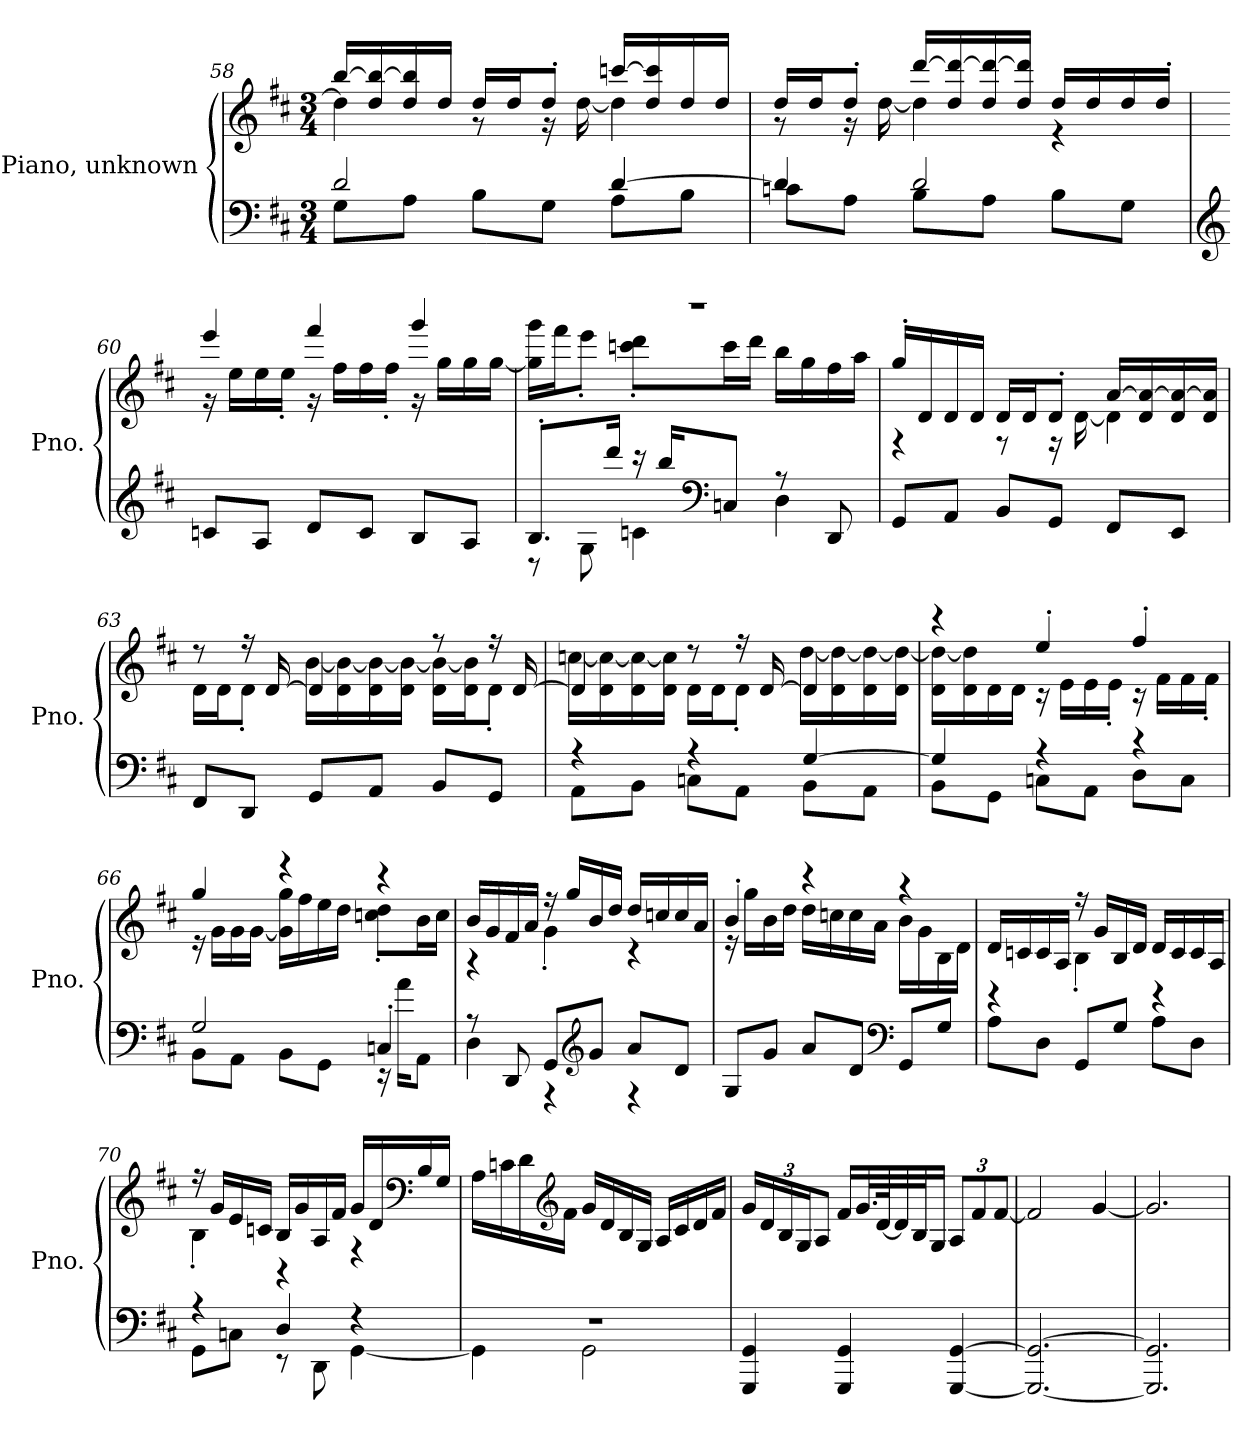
**kern	**kern
*part1	*part1
*staff2	*staff1
*I"Piano, unknown	*
*I'Pno.	*
*clefF4	*clefG2
*k[f#c#]	*k[f#c#]
*M3/4	*M3/4
=58	=58
*^	*^
2d/	8G\L	[16bb/LL	4dd\]
.	.	16dd/ 16bb/_	.
.	8A\J	16dd/ 16bb/]	.
.	.	16dd/JJ	.
.	8B\L	16dd/LL	8r
.	.	16dd/J	.
.	8G\J	8dd'/J	16r
.	.	.	[16dd\
[4d/	8A\L	[16cccn/LL	4dd\]
.	.	16dd/ 16ccc/]	.
.	8B\J	16dd/	.
.	.	16dd/JJ	.
=59	=59	=59	=59
4d/]	8cn\L	16dd/LL	8r
.	.	16dd/J	.
.	8A\J	8dd'/J	16r
.	.	.	[16dd\
2d/	8B\L	[16ddd/LL	4dd\]
.	.	16dd/ 16ddd/_	.
.	8A\J	16dd/ 16ddd/_	.
.	.	16dd/ 16ddd/]JJ	.
.	8B\L	16dd/LL	4r
.	.	16dd/	.
.	8G\J	16dd/	.
.	.	16dd'/JJ	.
*v	*v	*	*
!!LO:LB:g=z	!!
=60	=60	=60
*clefG2	*	*
8cn/L	4eee/	16r
.	.	16ee\LL
8A/J	.	16ee\
.	.	16ee'\JJ
8d/L	4fff#/	16r
.	.	16ff#\LL
8c/J	.	16ff#\
.	.	16ff#'\JJ
8B/L	4ggg/	16r
.	.	16gg\LL
8A/J	.	16gg\
.	.	[16gg\JJ
=61	=61	=61
*^	*	*
8.B'/L	8r	2.r	16gg\] 16ggg\LL
.	.	.	16fff#\J
.	8G\	.	8eee'\J
16ddd/Jk	.	.	.
16r	4cn\	.	8cccn\' 8ddd\'L
16bb/KL	.	.	.
*clefF4	*	*	*
8Cn/J	.	.	16ccc\L
.	.	.	16ddd\JJ
8r	4D\	.	16bb\LL
.	.	.	16gg\
8DD/	.	.	16ff#\
.	.	.	16aa\JJ
*v	*v	*	*
=62	=62	=62
8GG/L	16gg'/LL	4r
.	16d/	.
8AA/J	16d/	.
.	16d/JJ	.
8BB/L	16d/LL	8r
.	16d/J	.
8GG/J	8d'/J	16r
.	.	[16d\
8FF#/L	[16a/LL	4d\]
.	16d/ 16a/_	.
8EE/J	16d/ 16a/_	.
.	16d/ 16a/]JJ	.
!!LO:LB:g=z	!!
=63	=63	=63
8FF#/L	8r	16d\LL
.	.	16d\J
8DD/J	16r	8d'\J
.	[16d/	.
8GG/L	4d/]	[16b\LL
.	.	16d\ 16b\_
8AA/J	.	16d\ 16b\_
.	.	16d\ 16b\_JJ
8BB/L	8r	16d\ 16b\_LL
.	.	16d\ 16b\]J
8GG/J	16r	8d'\J
.	[16d/	.
=64	=64	=64
*^	*	*
4r	8AA\L	4d/]	[16ccn\LL
.	.	.	16d\ 16cc\_
.	8BB\J	.	16d\ 16cc\_
.	.	.	16d\ 16cc\]JJ
4r	8Cn\L	8r	16d\LL
.	.	.	16d\J
.	8AA\J	16r	8d'\J
.	.	[16d/	.
[4G/	8BB\L	4d/]	[16dd\LL
.	.	.	16d\ 16dd\_
.	8AA\J	.	16d\ 16dd\_
.	.	.	16d\ 16dd\_JJ
!!LO:LB:g=z	!!
=65	=65	=65	=65
4G/]	8BB\L	4r	16d\ 16dd\_LL
.	.	.	16d\ 16dd\]
.	8GG\J	.	16d\
.	.	.	16d\JJ
4r	8Cn\L	4ee'/	16r
.	.	.	16e\LL
.	8AA\J	.	16e\
.	.	.	16e'\JJ
4r	8D\L	4ff#'/	16r
.	.	.	16f#\LL
.	8C\J	.	16f#\
.	.	.	16f#'\JJ
=66	=66	=66	=66
2G/	8BB\L	4gg/	16r
.	.	.	16g\LL
.	8AA\J	.	16g\
.	.	.	[16g\JJ
.	8BB\L	4r	16g\] 16gg\LL
.	.	.	16ff#\
.	8GG\J	.	16ee\
.	.	.	16dd\JJ
4Cn'/	16r	4r	8ccn\' 8dd\'L
.	16a\KL	.	.
.	8AA\J	.	16b\L
.	.	.	16cc\JJ
=67	=67	=67	=67
8r	4D\	16b/LL	4r
.	.	16g/	.
8DD/	.	16f#/	.
.	.	16a/JJ	.
8GG/L	4r	16r	4g'\
.	.	16gg/LL	.
*clefG2	*	*	*
8g/J	.	16b/	.
.	.	16dd/JJ	.
8a/L	4r	16dd/LL	4r
.	.	16ccn/	.
8d/J	.	16cc/	.
.	.	16a/JJ	.
*v	*v	*	*
!!LO:PB:g=z	!!
=68	=68	=68
8G/L	4b'/	16r
.	.	16gg\LL
8g/J	.	16b\
.	.	16dd\JJ
8a/L	4r	16dd\LL
.	.	16ccn\
8d/J	.	16cc\
.	.	16a\JJ
*clefF4	*	*
8GG/L	4r	16b\LL
.	.	16g\
8G/J	.	16B\
.	.	16d\JJ
=69	=69	=69
8A\L	16d/LL	4r
.	16cn/	.
8D\J	16c/	.
.	16A/JJ	.
8GG/L	16r	4B'\
.	16g/LL	.
8G/J	16B/	.
.	16d/JJ	.
8A\L	16d/LL	4r
.	16c/	.
8D\J	16c/	.
.	16A/JJ	.
=70	=70	=70
*^	*	*
4r	8GG\L	16r	4B'\
.	.	16g/LL	.
.	8Cn\J	16e/	.
.	.	16cn/JJ	.
4D/	8r	16B/LL	4r
.	.	16g/	.
.	8DD\	16A/	.
.	.	16f#/JJ	.
4r	[4GG\	16g/LL	4r
.	.	16d/	.
*	*	*clefF4	*
.	.	16B/	.
.	.	16G/JJ	.
*	*	*v	*v
!!LO:LB:g=z
=71	=71	=71
2.r	4GG\]	16A\LL
.	.	16cn\
.	.	16d\
*	*	*clefG2
.	.	16f#\JJ
.	2GG\	16g/LL
.	.	16d/
.	.	16B/
.	.	16G/JJ
.	.	16A/LL
.	.	16c/
.	.	16d/
.	.	16f#/JJ
*v	*v	*
=72	=72
*	*Xbrackettup
4GGG/ 4GG/	24g/LL
.	24d/
.	24B/
.	24G/J
.	12A/J
4GGG/ 4GG/	16f#/LL
.	32.g/L
.	[64d/K
.	32d/]
.	32B/J
.	16G/JJ
[4GGG/ [4GG/	12A/L
.	12f#/
.	[12f#/J
=73	=73
2.GGG/_ 2.GG/_	2f#/]
.	[4g/
=74	=74
2.GGG/] 2.GG/]	2.g/]
=	=
*-	*-
